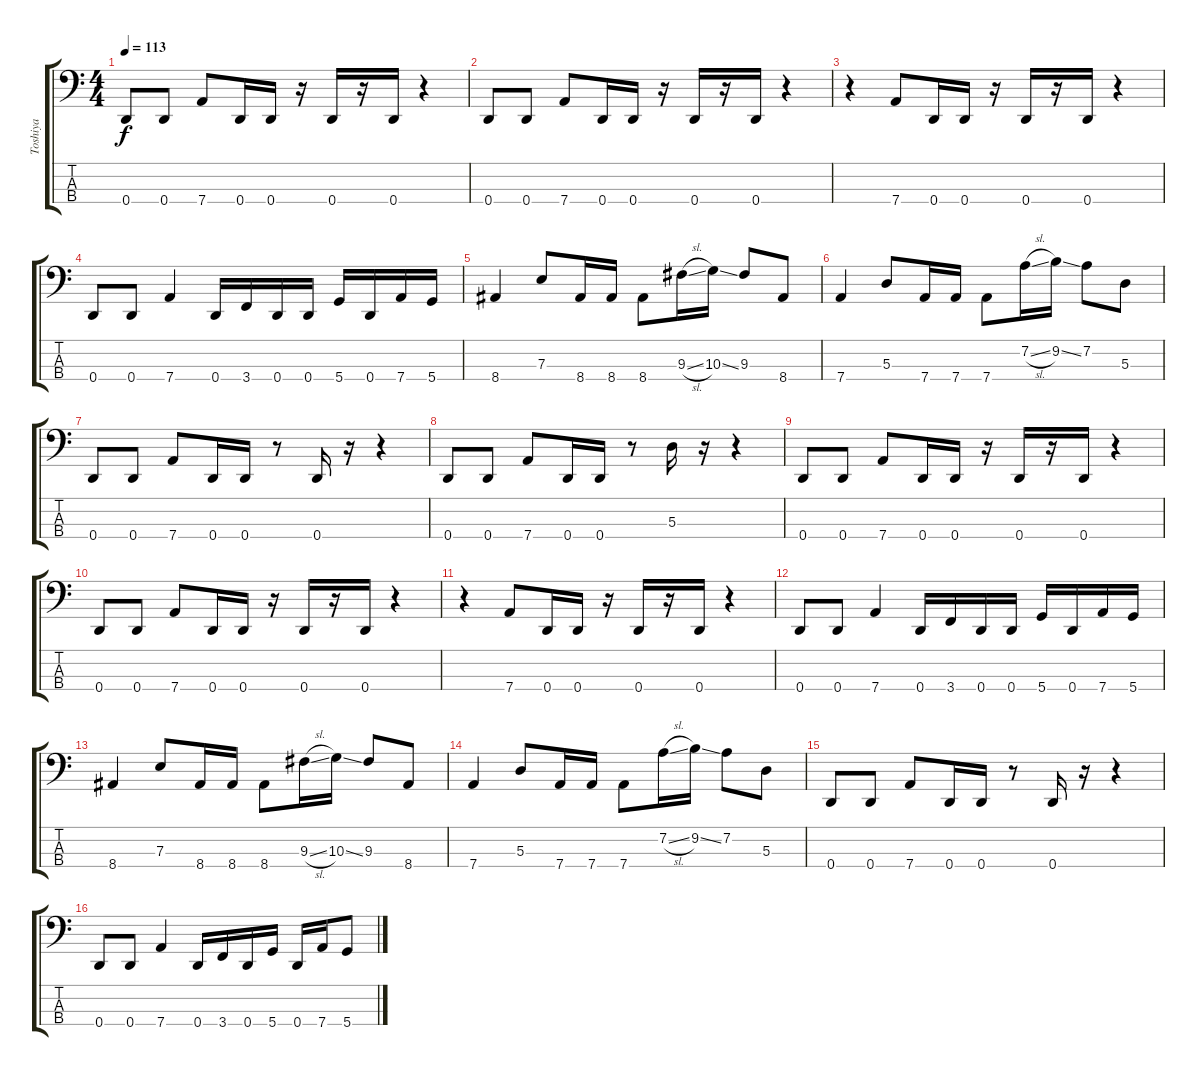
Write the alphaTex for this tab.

\track ("Toshiya" "Toshiya") {instrument electricbasspick}
\staff {score tabs}
\tuning (G2 D2 A1 D1) {hide}
\ts (4 4)
\tempo 113
\clef f4
\ks c
0.4.8{dy f} 0.4.8 7.4.8 0.4.16 0.4.16 r.16 0.4.16 r.16 0.4.16 r.4 |
0.4.8 0.4.8 7.4.8 0.4.16 0.4.16 r.16 0.4.16 r.16 0.4.16 r.4 |
r.4 7.4.8 0.4.16 0.4.16 r.16 0.4.16 r.16 0.4.16 r.4 |
0.4.8 0.4.8 7.4.4 0.4.16 3.4.16 0.4.16 0.4.16 5.4.16 0.4.16 7.4.16 5.4.16 |
8.4.4 7.3.8 8.4.16 8.4.16 8.4.8 9.3{sl}.16 10.3{ss}.16 9.3.8 8.4.8 |
7.4.4 5.3.8 7.4.16 7.4.16 7.4.8 7.2{sl}.16 9.2{ss}.16 7.2.8 5.3.8 |
0.4.8 0.4.8 7.4.8 0.4.16 0.4.16 r.8 0.4.16 r.16 r.4 |
0.4.8 0.4.8 7.4.8 0.4.16 0.4.16 r.8 5.3.16 r.16 r.4 |
0.4.8 0.4.8 7.4.8 0.4.16 0.4.16 r.16 0.4.16 r.16 0.4.16 r.4 |
0.4.8 0.4.8 7.4.8 0.4.16 0.4.16 r.16 0.4.16 r.16 0.4.16 r.4 |
r.4 7.4.8 0.4.16 0.4.16 r.16 0.4.16 r.16 0.4.16 r.4 |
0.4.8 0.4.8 7.4.4 0.4.16 3.4.16 0.4.16 0.4.16 5.4.16 0.4.16 7.4.16 5.4.16 |
8.4.4 7.3.8 8.4.16 8.4.16 8.4.8 9.3{sl}.16 10.3{ss}.16 9.3.8 8.4.8 |
7.4.4 5.3.8 7.4.16 7.4.16 7.4.8 7.2{sl}.16 9.2{ss}.16 7.2.8 5.3.8 |
0.4.8 0.4.8 7.4.8 0.4.16 0.4.16 r.8 0.4.16 r.16 r.4 |
0.4.8 0.4.8 7.4.4 0.4.16 3.4.16 0.4.16 5.4.16 0.4.16 7.4.16 5.4.8
